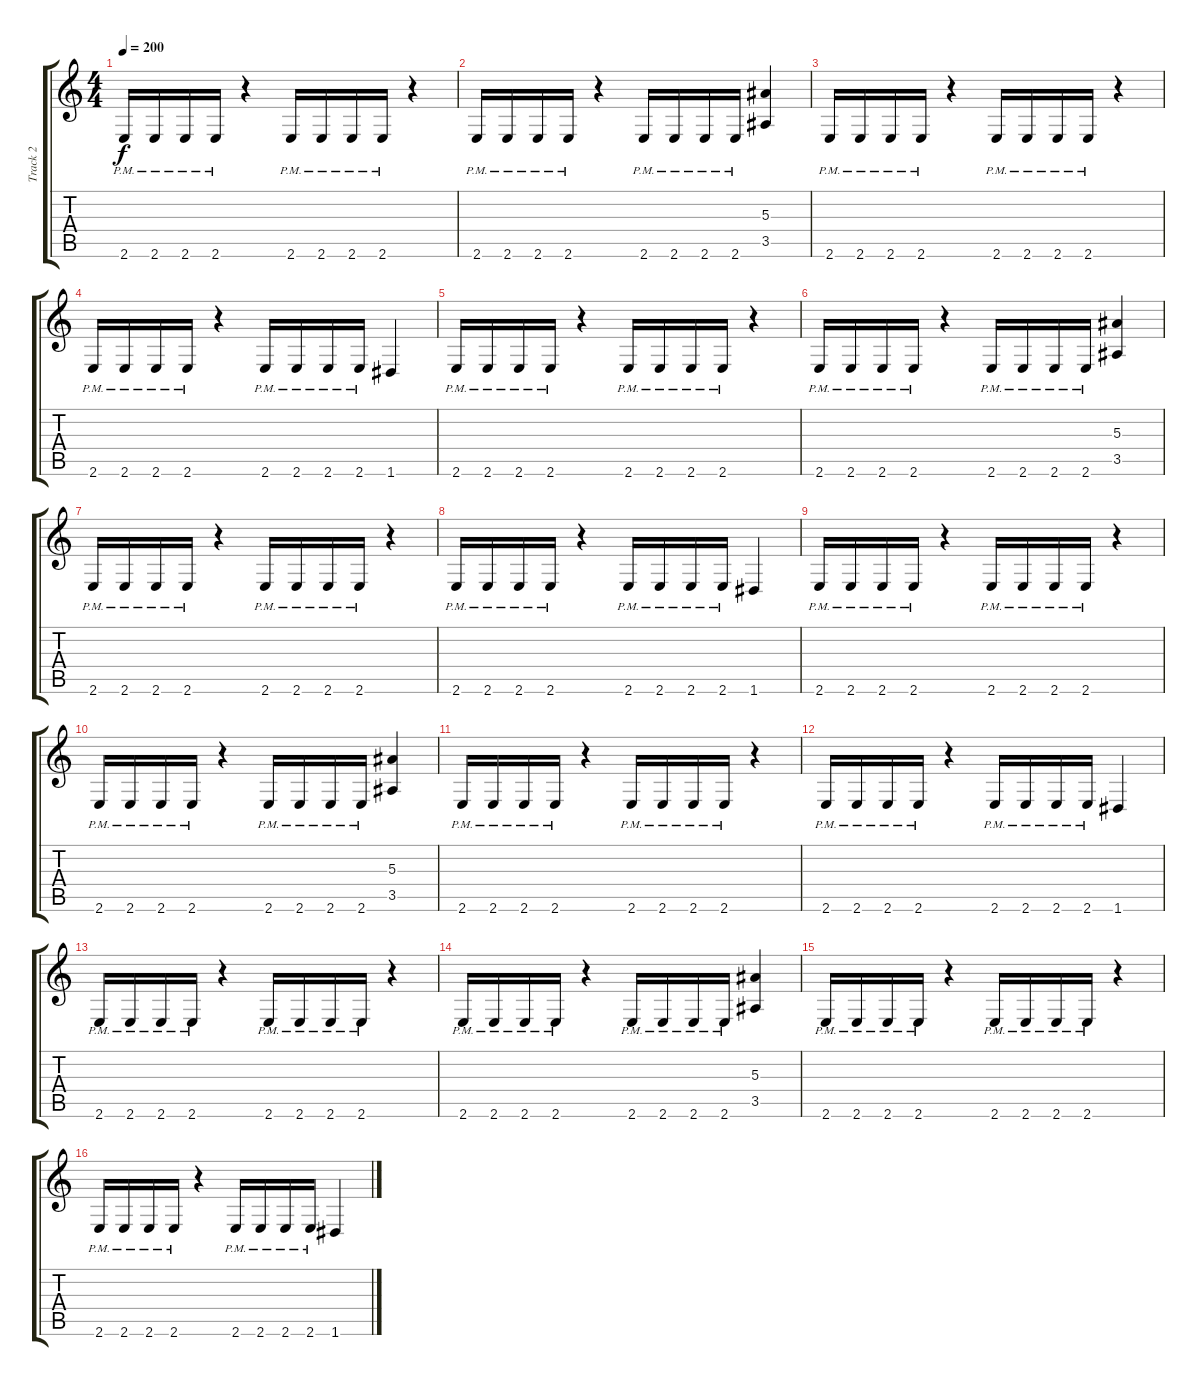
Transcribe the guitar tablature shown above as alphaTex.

\track ("Track 2" "Track 2") {instrument overdrivenguitar}
\staff {score tabs}
\tuning (D4 A3 F3 C3 G2 D2) {hide}
\ts (4 4)
\tempo 200
\clef g2
\ks c
2.6{pm}.16{dy f} 2.6{pm}.16 2.6{pm}.16 2.6{pm}.16 r.4 2.6{pm}.16 2.6{pm}.16 2.6{pm}.16 2.6{pm}.16 r.4 |
2.6{pm}.16 2.6{pm}.16 2.6{pm}.16 2.6{pm}.16 r.4 2.6{pm}.16 2.6{pm}.16 2.6{pm}.16 2.6{pm}.16 (5.3 3.5).4 |
2.6{pm}.16 2.6{pm}.16 2.6{pm}.16 2.6{pm}.16 r.4 2.6{pm}.16 2.6{pm}.16 2.6{pm}.16 2.6{pm}.16 r.4 |
2.6{pm}.16 2.6{pm}.16 2.6{pm}.16 2.6{pm}.16 r.4 2.6{pm}.16 2.6{pm}.16 2.6{pm}.16 2.6{pm}.16 1.6.4 |
2.6{pm}.16 2.6{pm}.16 2.6{pm}.16 2.6{pm}.16 r.4 2.6{pm}.16 2.6{pm}.16 2.6{pm}.16 2.6{pm}.16 r.4 |
2.6{pm}.16 2.6{pm}.16 2.6{pm}.16 2.6{pm}.16 r.4 2.6{pm}.16 2.6{pm}.16 2.6{pm}.16 2.6{pm}.16 (5.3 3.5).4 |
2.6{pm}.16 2.6{pm}.16 2.6{pm}.16 2.6{pm}.16 r.4 2.6{pm}.16 2.6{pm}.16 2.6{pm}.16 2.6{pm}.16 r.4 |
2.6{pm}.16 2.6{pm}.16 2.6{pm}.16 2.6{pm}.16 r.4 2.6{pm}.16 2.6{pm}.16 2.6{pm}.16 2.6{pm}.16 1.6.4 |
2.6{pm}.16 2.6{pm}.16 2.6{pm}.16 2.6{pm}.16 r.4 2.6{pm}.16 2.6{pm}.16 2.6{pm}.16 2.6{pm}.16 r.4 |
2.6{pm}.16 2.6{pm}.16 2.6{pm}.16 2.6{pm}.16 r.4 2.6{pm}.16 2.6{pm}.16 2.6{pm}.16 2.6{pm}.16 (5.3 3.5).4 |
2.6{pm}.16 2.6{pm}.16 2.6{pm}.16 2.6{pm}.16 r.4 2.6{pm}.16 2.6{pm}.16 2.6{pm}.16 2.6{pm}.16 r.4 |
2.6{pm}.16 2.6{pm}.16 2.6{pm}.16 2.6{pm}.16 r.4 2.6{pm}.16 2.6{pm}.16 2.6{pm}.16 2.6{pm}.16 1.6.4 |
2.6{pm}.16 2.6{pm}.16 2.6{pm}.16 2.6{pm}.16 r.4 2.6{pm}.16 2.6{pm}.16 2.6{pm}.16 2.6{pm}.16 r.4 |
2.6{pm}.16 2.6{pm}.16 2.6{pm}.16 2.6{pm}.16 r.4 2.6{pm}.16 2.6{pm}.16 2.6{pm}.16 2.6{pm}.16 (5.3 3.5).4 |
2.6{pm}.16 2.6{pm}.16 2.6{pm}.16 2.6{pm}.16 r.4 2.6{pm}.16 2.6{pm}.16 2.6{pm}.16 2.6{pm}.16 r.4 |
2.6{pm}.16 2.6{pm}.16 2.6{pm}.16 2.6{pm}.16 r.4 2.6{pm}.16 2.6{pm}.16 2.6{pm}.16 2.6{pm}.16 1.6.4
